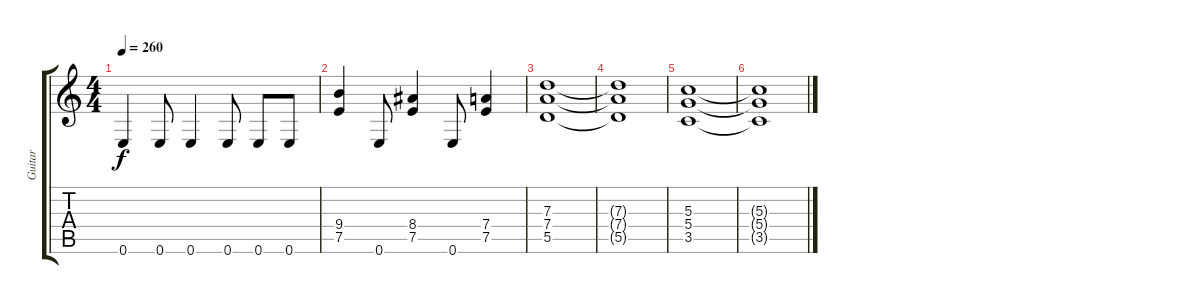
\track ("Guitar" "Guitar") {instrument distortionguitar}
\staff {score tabs}
\tuning (E4 B3 G3 D3 A2 E2) {hide}
\ts (4 4)
\tempo 260
\clef g2
\ks c
0.6.4{dy f} 0.6.8 0.6.4 0.6.8 0.6.8 0.6.8 |
(9.4 7.5).4 0.6.8 (8.4 7.5).4 0.6.8 (7.4 7.5).4 |
(7.3 7.4 5.5).1 |
(7.3{t} 7.4{t} 5.5{t}).1 |
(5.3 5.4 3.5).1 |
(5.3{t} 5.4{t} 3.5{t}).1
